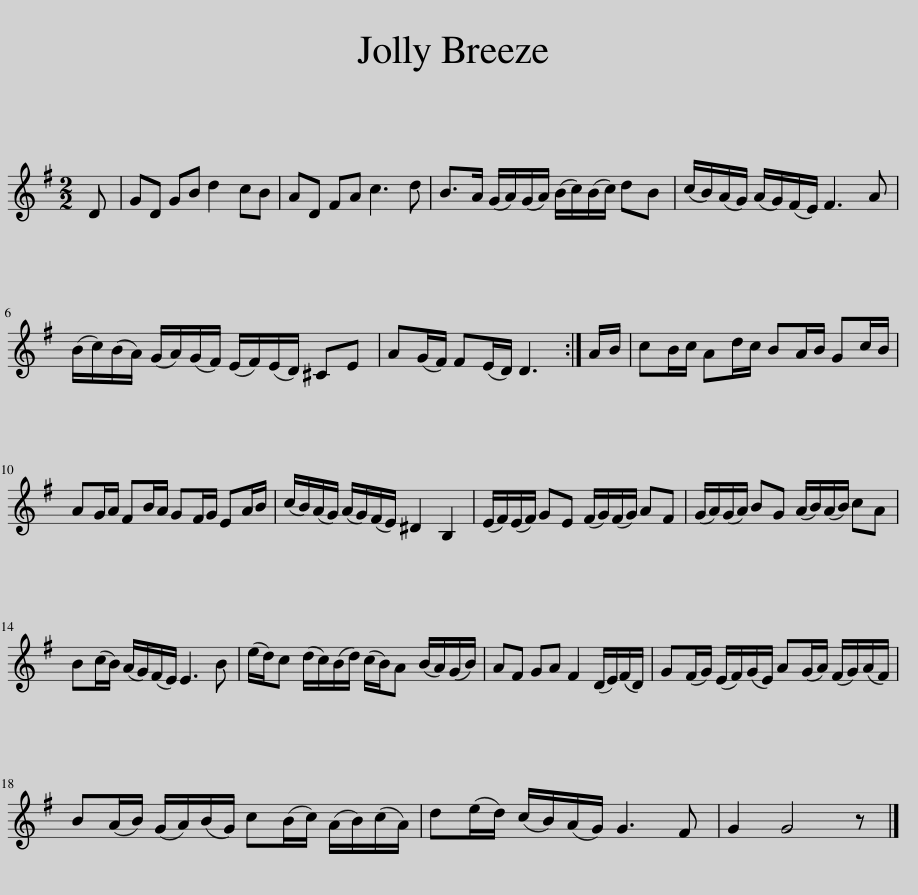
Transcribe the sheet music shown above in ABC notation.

X:1
L:1/8
M:2/2
I:linebreak $
K:G
V:1 treble
V:1
 D | GD GB d2 cB | AD FA c3 d | B>A (G/A/)(G/A/) (B/c/)(B/c/) dB | (c/B/)(A/G/) (A/G/)(F/E/) F3 A |$ %5
 (B/c/)(B/A/) (G/A/)(G/F/) (E/F/)(E/D/) ^CE | A(G/F/) F(E/D/) D3 :| A/B/ | cB/c/ Ad/c/ BA/B/ Gc/B/ |$ AG/A/ FB/A/ GF/G/ EA/B/ | %10
 (c/B/)(A/G/) (A/G/)(F/E/) ^D2 B,2 | (E/F/)(E/F/) GE (F/G/)(F/G/) AF | (G/A/)(G/A/) BG (A/B/)(A/B/) cA |$ B(c/B/) (A/G/)(F/E/) E3 B | (e/d/)c (d/c/)(B/d/) (c/B/)A (B/A/)(G/B/) | %15
 AF GA F2 (D/E/)(F/D/) | G(F/G/) (E/F/)(G/E/) A(G/A/) (F/G/)(A/F/) |$ B(A/B/) (G/A/)(B/G/) c(B/c/) (A/B/)(c/A/) | d(e/d/) (c/B/)(A/G/) G3 F | G2 G4 z |] %20
